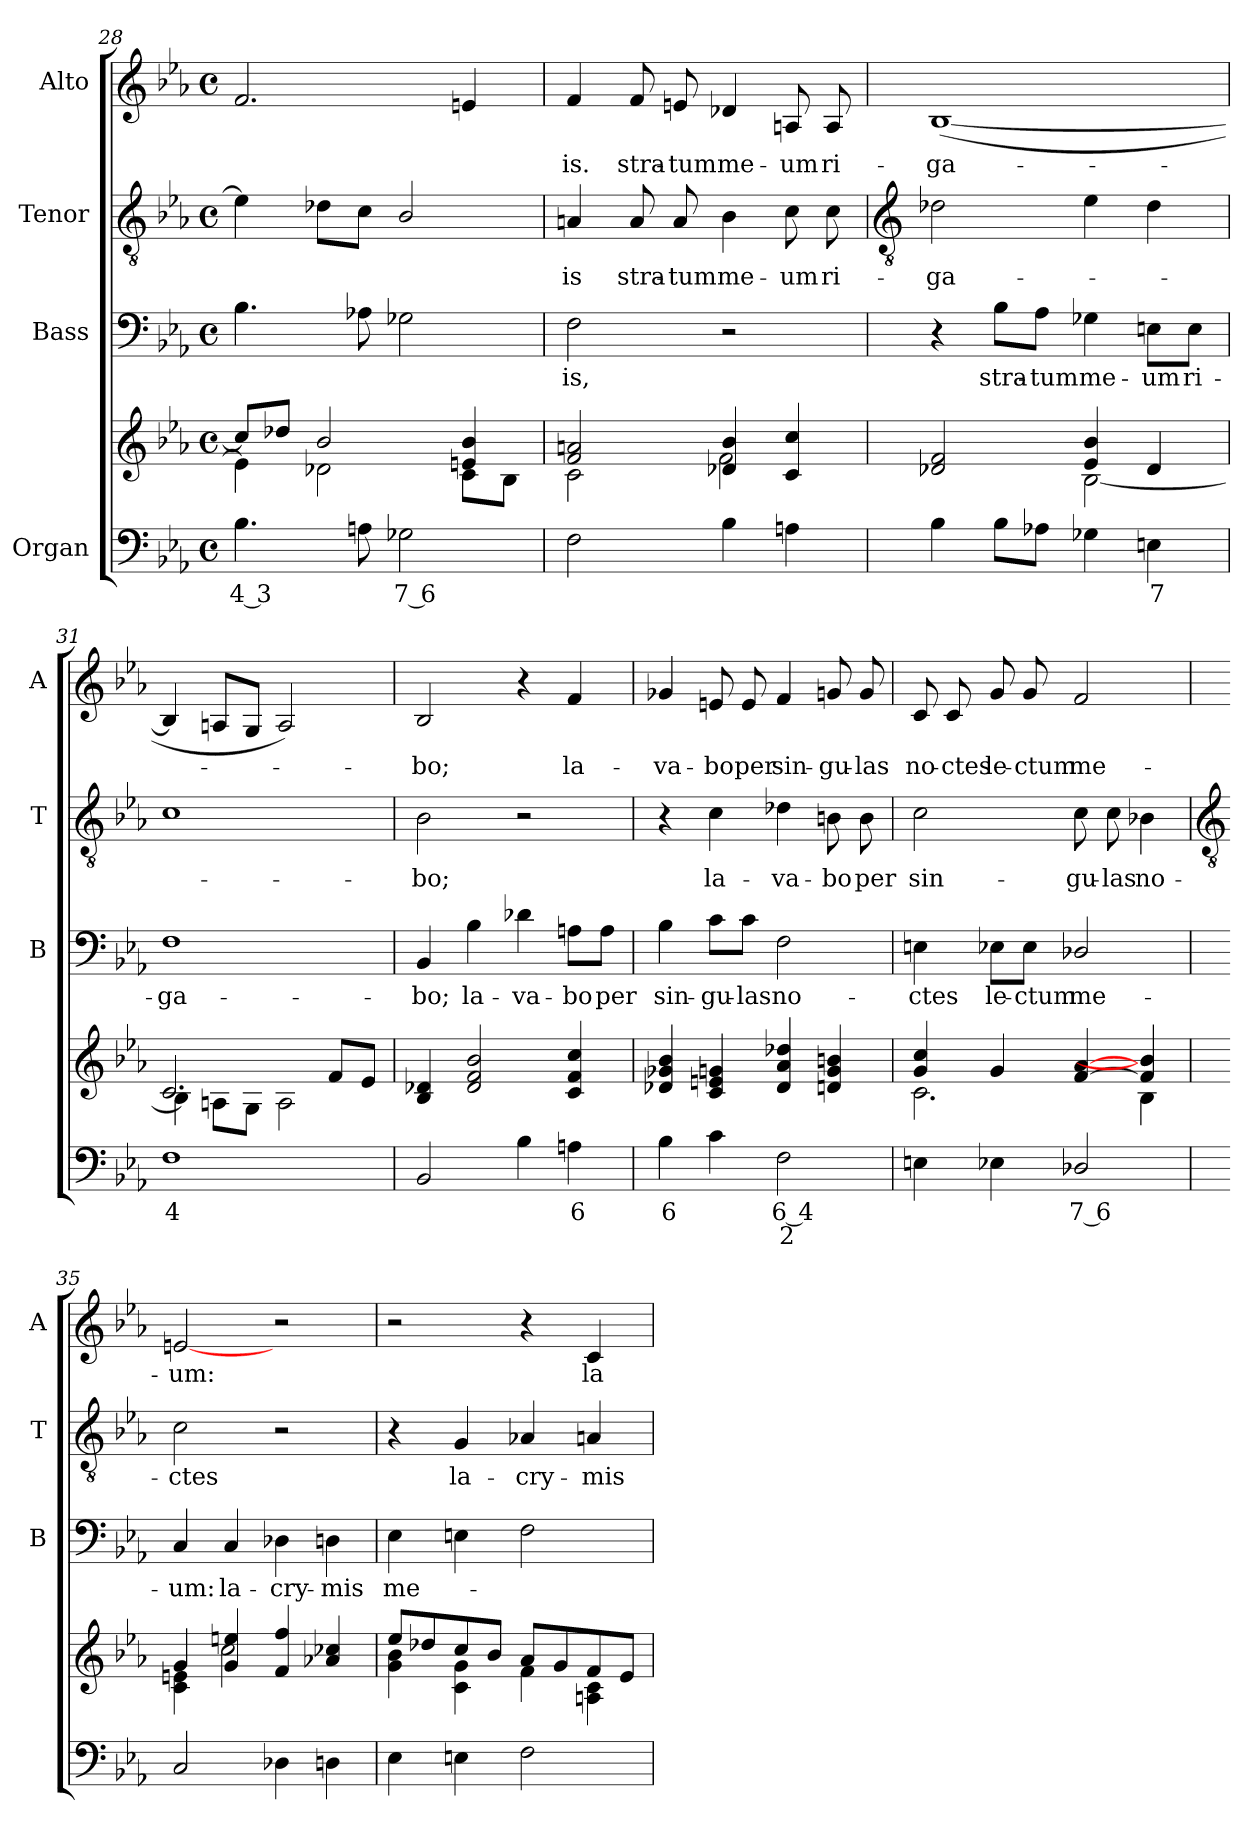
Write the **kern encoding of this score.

**kern	**text	**text	**kern	**kern	**text	**kern	**text	**kern	**text
*part4	*part4	*part4	*part4	*part3	*part3	*part2	*part2	*part1	*part1
*staff5	*staff5	*staff5	*staff4	*staff3	*staff3	*staff2	*staff2	*staff1	*staff1
*I"Organ	*	*	*	*I"Bass	*	*I"Tenor	*	*I"Alto	*
*	*	*	*	*I'B	*	*I'T	*	*I'A	*
*clefF4	*	*	*clefG2	*clefF4	*	*clefGv2	*	*clefG2	*
*k[b-e-a-]	*	*	*k[b-e-a-]	*k[b-e-a-]	*	*k[b-e-a-]	*	*k[b-e-a-]	*
*E-:	*	*	*E-:	*E-:	*	*E-:	*	*E-:	*
*M4/4	*	*	*M4/4	*M4/4	*	*M4/4	*	*M4/4	*
*met(c)	*	*	*met(c)	*met(c)	*	*met(c)	*	*met(c)	*
=28	=28	=28	=28	=28	=28	=28	=28	=28	=28
!	!LO:LY:b	!	!	!	!	!	!	!	!
*	*	*	*^	*	*	*	*	*	*
4.B-	4 3	.	8cc/L]	4e-\]	4.B-	.	4e-]	.	2.f	.
.	.	.	8dd-X/J	.	.	.	.	.	.	.
.	.	.	2b-/	2d-X\	.	.	8d-XL	.	.	.
8An	.	.	.	.	8A-X	.	8cJ	.	.	.
!	!LO:LY:b	!	!	!	!	!	!	!	!	!
2G-X	7 6	.	.	.	2G-X	.	2B-/	.	.	.
.	.	.	4en/ 4b-/	8c\L	.	.	.	.	4en	.
.	.	.	.	8B-\J	.	.	.	.	.	.
=29	=29	=29	=29	=29	=29	=29	=29	=29	=29	=29
!	!	!	!	!	!	!LO:LY:b	!	!LO:LY:b	!	!LO:LY:b
2F	.	.	2f/ 2an/	2c\	2F	is,	4An	is	4f	is.
!	!	!	!	!	!	!	!	!LO:LY:b	!	!LO:LY:b
.	.	.	.	.	.	.	8A	stra-	8f	stra-
!	!	!	!	!	!	!	!	!LO:LY:b	!	!LO:LY:b
.	.	.	.	.	.	.	8A	-tum	8en	-tum
!	!	!	!	!	!	!	!	!LO:LY:b	!	!LO:LY:b
4B-	.	.	4d-X/ 4b-/	2f\	2r	.	4B-	me-	4d-X	me-
!	!	!	!	!	!	!	!	!LO:LY:b	!	!LO:LY:b
4An	.	.	4c/ 4cc/	.	.	.	8c	-um	8An	-um
!	!	!	!	!	!	!	!	!LO:LY:b	!	!LO:LY:b
.	.	.	.	.	.	.	8c	ri-	8A	ri-
!!LO:LB:g=z
=30	=30	=30	=30	=30	=30	=30	=30	=30	=30	=30
*	*	*	*	*	*	*	*clefGv2	*	*	*
!	!	!	!	!	!	!	!	!LO:LY:b	!	!LO:LY:b
4B-	.	.	2d-X/ 2f/	2ryy	4r	.	2d-X	-ga-	(<[1B-	-ga-
!	!	!	!	!	!	!LO:LY:b	!	!	!	!
8B-L	.	.	.	.	8B-\L	stra-	.	.	.	.
!	!	!	!	!	!	!LO:LY:b	!	!	!	!
8A-XJ	.	.	.	.	8A-\J	-tum	.	.	.	.
!	!	!	!	!	!	!LO:LY:b	!	!	!	!
4G-X	.	.	4e-/ 4b-/	[2B-\	4G-X	me-	4e-	.	.	.
!	!LO:LY:b	!	!	!	!	!LO:LY:b	!	!	!	!
4En	7	.	4d-/	.	8En\L	-um	4d-	.	.	.
!	!	!	!	!	!	!LO:LY:b	!	!	!	!
.	.	.	.	.	8E\J	ri-	.	.	.	.
=31	=31	=31	=31	=31	=31	=31	=31	=31	=31	=31
!	!LO:LY:b	!	!	!	!	!LO:LY:b	!	!	!	!
1F	4	.	2.c/	4B-\]	1F	-ga-	1c	.	4B-]	.
.	.	.	.	8An\L	.	.	.	.	8AnL	.
.	.	.	.	8G\J	.	.	.	.	8GJ	.
.	.	.	.	2A\	.	.	.	.	2A)	.
.	.	.	8f/L	.	.	.	.	.	.	.
.	.	.	8e-/J	.	.	.	.	.	.	.
=32	=32	=32	=32	=32	=32	=32	=32	=32	=32	=32
!	!	!	!	!	!	!LO:LY:b	!	!LO:LY:b	!	!LO:LY:b
2BB-	.	.	4B-/ 4d-X/	1ryy	4BB-	-bo;	2B-	bo;	2B-	bo;
!	!	!	!	!	!	!LO:LY:b	!	!	!	!
.	.	.	2d-/ 2f/ 2b-/	.	4B-	la-	.	.	.	.
!	!	!	!	!	!	!LO:LY:b	!	!	!	!
4B-	.	.	.	.	4d-X	-va-	2r	.	4r	.
!	!LO:LY:b	!	!	!	!	!LO:LY:b	!	!	!	!LO:LY:b
4An	6	.	4c/ 4f/ 4cc/	.	8An\L	-bo	.	.	4f	la-
!	!	!	!	!	!	!LO:LY:b	!	!	!	!
.	.	.	.	.	8A\J	per	.	.	.	.
=33	=33	=33	=33	=33	=33	=33	=33	=33	=33	=33
!	!LO:LY:b	!	!	!	!	!LO:LY:b	!	!	!	!LO:LY:b
4B-	6	.	4d-X/ 4g-X/ 4b-/	1ryy	4B-	sin-	4r	.	4g-X	-va-
!	!	!	!	!	!	!LO:LY:b	!	!LO:LY:b	!	!LO:LY:b
4c	.	.	4c/ 4en/ 4gn/	.	8c\L	-gu-	4c	la-	8en	-bo
!	!	!	!	!	!	!LO:LY:b	!	!	!	!LO:LY:b
.	.	.	.	.	8c\J	-las	.	.	8e	per
!	!LO:LY:b	!LO:LY:b	!	!	!	!LO:LY:b	!	!LO:LY:b	!	!LO:LY:b
2F	6 4	2	4d-/ 4a-/ 4dd-X/	.	2F	no-	4d-X	-va-	4f	sin-
!	!	!	!	!	!	!	!	!LO:LY:b	!	!LO:LY:b
.	.	.	4dn/ 4g/ 4bn/	.	.	.	8Bn	-bo	8gn	-gu-
!	!	!	!	!	!	!	!	!LO:LY:b	!	!LO:LY:b
.	.	.	.	.	.	.	8B	per	8g	-las
=34	=34	=34	=34	=34	=34	=34	=34	=34	=34	=34
!	!	!	!	!	!	!LO:LY:b	!	!LO:LY:b	!	!LO:LY:b
4En	.	.	4g/ 4cc/	2.c\	4En	-ctes	2c	sin-	8c	no-
!	!	!	!	!	!	!	!	!	!	!LO:LY:b
.	.	.	.	.	.	.	.	.	8c	-ctes
!	!	!	!	!	!	!LO:LY:b	!	!	!	!LO:LY:b
4E-X	.	.	4g/	.	8E-X\L	le-	.	.	8g	le-
!	!	!	!	!	!	!LO:LY:b	!	!	!	!LO:LY:b
.	.	.	.	.	8E-\J	-ctum	.	.	8g	-ctum
!	!LO:LY:b	!	!	!	!	!LO:LY:b	!	!LO:LY:b	!	!LO:LY:b
2D-X/	7 6	.	[4f/ [4a-/	.	2D-X/	me-	8c	-gu-	2f	me-
!	!	!	!	!	!	!	!	!LO:LY:b	!	!
.	.	.	.	.	.	.	8c	-las	.	.
!	!	!	!	!	!	!	!	!LO:LY:b	!	!
.	.	.	4f/] 4b-/]	4B-\	.	.	4B-X	no-	.	.
!!LO:LB:g=z
=35	=35	=35	=35	=35	=35	=35	=35	=35	=35	=35
*	*	*	*	*	*	*	*clefGv2	*	*	*
!	!	!	!	!	!	!LO:LY:b	!	!LO:LY:b	!	!LO:LY:b
2C	.	.	4g/	4c\ 4en\	4C	-um:	2c	-ctes	[2en	-um:
!	!	!	!	!	!	!LO:LY:b	!	!	!	!
.	.	.	4g/ 4een/	2cc\	4C	la-	.	.	.	.
!	!	!	!	!	!	!LO:LY:b	!	!	!	!
4D-X	.	.	4f/ 4ff/	.	4D-X	-cry-	2r	.	2r	.
!	!	!	!	!	!	!LO:LY:b	!	!	!	!
4Dn	.	.	4a-X/ 4cc-X/	4ryy	4Dn	-mis	.	.	.	.
=36	=36	=36	=36	=36	=36	=36	=36	=36	=36	=36
!	!	!	!	!	!	!LO:LY:b	!	!	!	!
4E-	.	.	8ee-/L	4g\ 4b-\	4E-	me-	4r	.	2r	.
.	.	.	8dd-X/	.	.	.	.	.	.	.
!	!	!	!	!	!	!	!	!LO:LY:b	!	!
4En	.	.	8cc/	4c\ 4g\	4En	.	4G	la-	.	.
.	.	.	8b-/J	.	.	.	.	.	.	.
!	!	!	!	!	!	!	!	!LO:LY:b	!	!
2F	.	.	8a-/L	4f\	2F	.	4A-X	-cry-	4r	.
.	.	.	8g/	.	.	.	.	.	.	.
!	!	!	!	!	!	!	!	!LO:LY:b	!	!LO:LY:b
.	.	.	8f/	4An\ 4c\	.	.	4An	-mis	4c	la-
.	.	.	8e-/J	.	.	.	.	.	.	.
*	*	*	*v	*v	*	*	*	*	*	*
=	=	=	=	=	=	=	=	=	=
*-	*-	*-	*-	*-	*-	*-	*-	*-	*-
